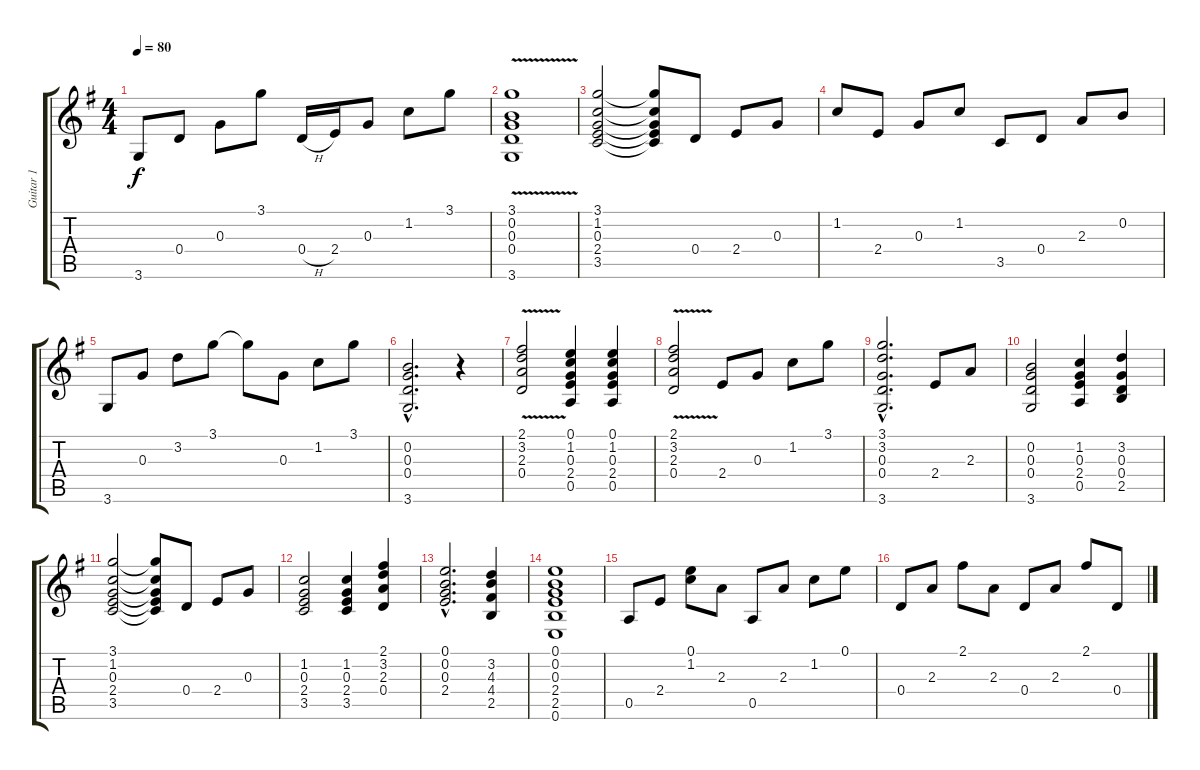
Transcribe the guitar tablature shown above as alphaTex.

\track ("Guitar 1" "Guitar 1") {instrument acousticguitarnylon}
\staff {score tabs}
\tuning (E4 B3 G3 D3 A2 E2) {hide}
\ts (4 4)
\tempo 80
\clef g2
\ks g
3.6.8{dy f} 0.4.8 0.3.8 3.1.8 0.4{h}.16 2.4.16 0.3.8 1.2.8 3.1.8 |
(3.1{v} 0.2 0.3 0.4 3.6{v}).1 |
(3.1 1.2 0.3 2.4 3.5).2 (3.1{t} 1.2{t} 0.3{t} 2.4{t} 3.5{t}).8 0.4.8 2.4.8 0.3.8 |
1.2.8 2.4.8 0.3.8 1.2.8 3.5.8 0.4.8 2.3.8 0.2.8 |
3.6.8 0.3.8 3.2.8 3.1.8 3.1{t}.8 0.3.8 1.2.8 3.1.8 |
(0.2{hac} 0.3{hac} 0.4{hac} 3.6{hac}).2{d} r.4 |
(2.1{v} 3.2{v} 2.3{v} 0.4{v}).2 (0.1 1.2 0.3 2.4 0.5).4 (0.1 1.2 0.3 2.4 0.5).4 |
(2.1{v} 3.2{v} 2.3{v} 0.4{v}).2 2.4.8 0.3.8 1.2.8 3.1.8 |
(3.1{hac} 3.2{hac} 0.3{hac} 0.4{hac} 3.6{hac}).2{d} 2.4.8 2.3.8 |
(0.2 0.3 0.4 3.6).2 (1.2 0.3 2.4 0.5).4 (3.2 0.3 0.4 2.5).4 |
(3.1 1.2 0.3 2.4 3.5).2 (3.1{t} 1.2{t} 0.3{t} 2.4{t} 3.5{t}).8 0.4.8 2.4.8 0.3.8 |
(1.2 0.3 2.4 3.5).2 (1.2 0.3 2.4 3.5).4 (2.1 3.2 2.3 0.4).4 |
(0.1{hac} 0.2{hac} 0.3{hac} 2.4{hac}).2{d} (3.2 4.3 4.4 2.5).4 |
(0.1 0.2 0.3 2.4 2.5 0.6).1 |
0.5.8 2.4.8 (0.1 1.2).8 2.3.8 0.5.8 2.3.8 1.2.8 0.1.8 |
0.4.8 2.3.8 2.1.8 2.3.8 0.4.8 2.3.8 2.1.8 0.4.8
